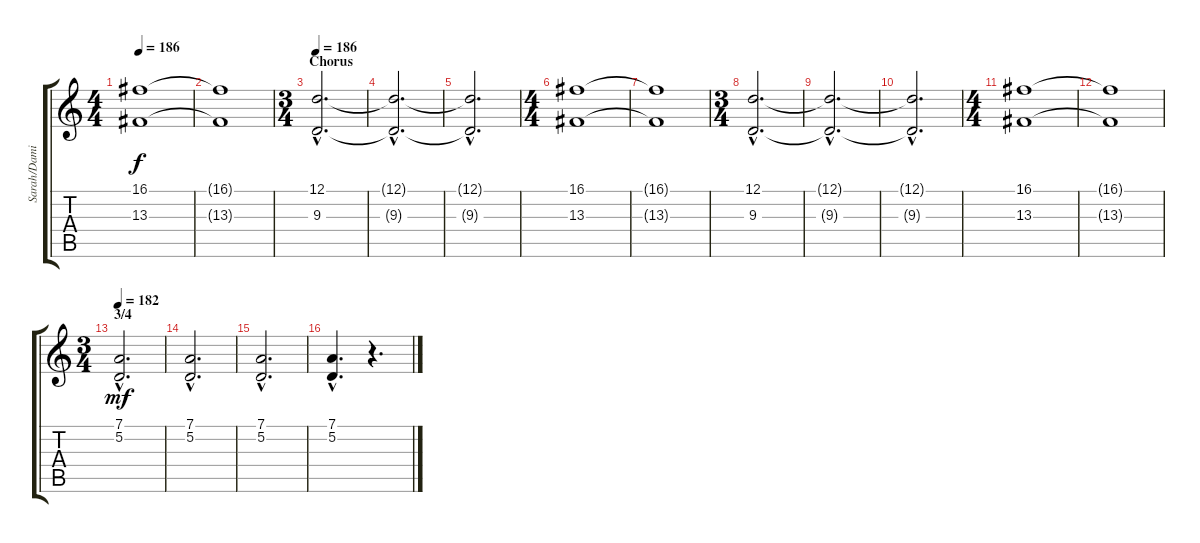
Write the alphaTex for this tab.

\track ("Sarah/Damien (Choir/Keyb)" "Sarah/Dami") {instrument pad4choir}
\staff {score tabs}
\tuning (D4 A3 F3 C3 G2 D2) {hide}
\ts (4 4)
\tempo 186
\clef g2
\ks c
(16.1 13.3).1{dy f} |
(16.1{t} 13.3{t}).1 |
\ts (3 4)
\section ("" "Chorus")
\tempo 186
(12.1{hac} 9.3{hac}).2{d} |
(12.1{hac t} 9.3{hac t}).2{d} |
(12.1{hac t} 9.3{hac t}).2{d} |
\ts (4 4)
(16.1 13.3).1 |
(16.1{t} 13.3{t}).1 |
\ts (3 4)
(12.1{hac} 9.3{hac}).2{d} |
(12.1{hac t} 9.3{hac t}).2{d} |
(12.1{hac t} 9.3{hac t}).2{d} |
\ts (4 4)
(16.1 13.3).1 |
(16.1{t} 13.3{t}).1 |
\ts (3 4)
\section ("" "3/4")
\tempo 182
(7.1{hac} 5.2{hac}).2{d dy mf} |
(7.1{hac} 5.2{hac}).2{d} |
(7.1{hac} 5.2{hac}).2{d} |
(7.1{hac} 5.2{hac}).4{d} r.4{d}
